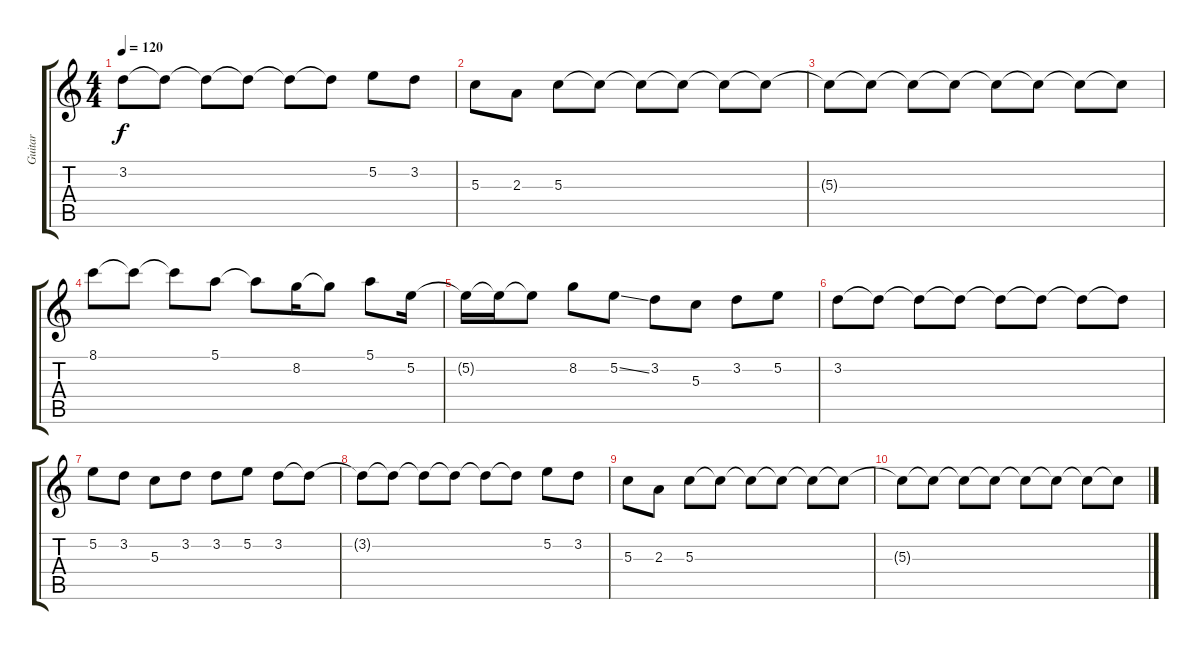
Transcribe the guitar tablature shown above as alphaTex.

\track ("Guitar" "Guitar") {instrument electricguitarclean}
\staff {score tabs}
\tuning (E4 B3 G3 D3 A2 E2) {hide}
\ts (4 4)
\tempo 120
\clef g2
\ks c
3.2{t}.8{dy f} 3.2{t}.8 3.2{t}.8 3.2{t}.8 3.2{t}.8 3.2{t}.8 5.2.8 3.2.8 |
5.3.8 2.3.8 5.3.8 5.3{t}.8 5.3{t}.8 5.3{t}.8 5.3{t}.8 5.3{t}.8 |
5.3{t}.8 5.3{t}.8 5.3{t}.8 5.3{t}.8 5.3{t}.8 5.3{t}.8 5.3{t}.8 5.3{t}.8 |
8.1.8 8.1{t}.8 8.1{t}.8 5.1.8 5.1{t}.8 8.2.16 8.2{t}.8 5.1.8 5.2.16 |
5.2{t}.16 5.2{t}.16 5.2{t}.8 8.2.8 5.2{ss}.8 3.2.8 5.3.8 3.2.8 5.2.8 |
3.2.8 3.2{t}.8 3.2{t}.8 3.2{t}.8 3.2{t}.8 3.2{t}.8 3.2{t}.8 3.2{t}.8 |
5.2.8 3.2.8 5.3.8 3.2.8 3.2.8 5.2.8 3.2.8 3.2{t}.8 |
3.2{t}.8 3.2{t}.8 3.2{t}.8 3.2{t}.8 3.2{t}.8 3.2{t}.8 5.2.8 3.2.8 |
5.3.8 2.3.8 5.3.8 5.3{t}.8 5.3{t}.8 5.3{t}.8 5.3{t}.8 5.3{t}.8 |
5.3{t}.8 5.3{t}.8 5.3{t}.8 5.3{t}.8 5.3{t}.8 5.3{t}.8 5.3{t}.8 5.3{t}.8
